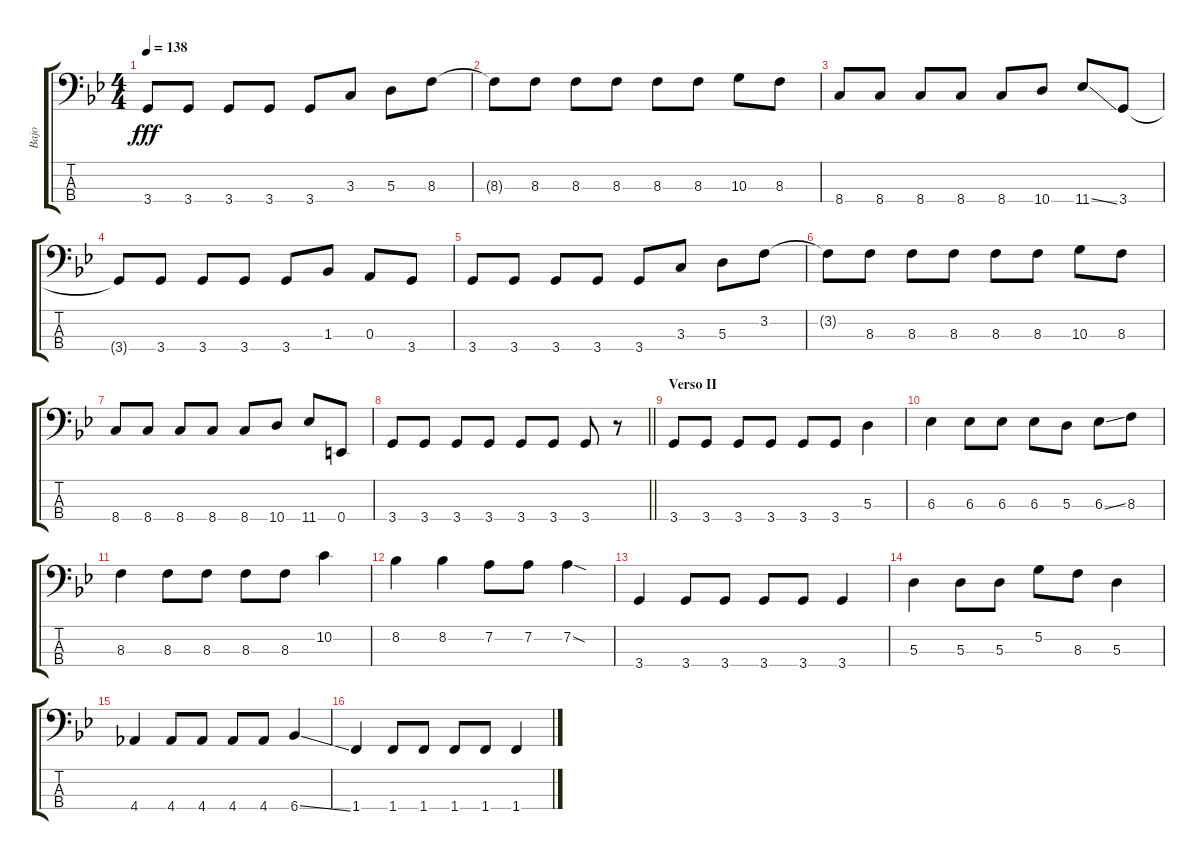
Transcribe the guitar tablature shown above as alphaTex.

\track ("Bajo" "Bajo") {instrument electricbassfinger}
\staff {score tabs}
\tuning (G2 D2 A1 E1) {hide}
\ts (4 4)
\tempo 138
\clef f4
\ks bb
3.4.8{dy fff} 3.4.8 3.4.8 3.4.8 3.4.8 3.3.8 5.3.8 8.3.8 |
8.3{t}.8 8.3.8 8.3.8 8.3.8 8.3.8 8.3.8 10.3.8 8.3.8 |
8.4.8 8.4.8 8.4.8 8.4.8 8.4.8 10.4.8 11.4{ss}.8 3.4.8 |
3.4{t}.8 3.4.8 3.4.8 3.4.8 3.4.8 1.3.8 0.3.8 3.4.8 |
3.4.8 3.4.8 3.4.8 3.4.8 3.4.8 3.3.8 5.3.8 3.2.8 |
3.2{t}.8 8.3.8 8.3.8 8.3.8 8.3.8 8.3.8 10.3.8 8.3.8 |
8.4.8 8.4.8 8.4.8 8.4.8 8.4.8 10.4.8 11.4.8 0.4.8 |
\barLineRight lightlight
3.4.8 3.4.8 3.4.8 3.4.8 3.4.8 3.4.8 3.4.8 r.8 |
\section ("" "Verso II")
3.4.8 3.4.8 3.4.8 3.4.8 3.4.8 3.4.8 5.3.4 |
6.3.4 6.3.8 6.3.8 6.3.8 5.3.8 6.3{ss}.8 8.3.8 |
8.3.4 8.3.8 8.3.8 8.3.8 8.3.8 10.2.4 |
8.2.4 8.2.4 7.2.8 7.2.8 7.2{sod}.4 |
3.4.4 3.4.8 3.4.8 3.4.8 3.4.8 3.4.4 |
5.3.4 5.3.8 5.3.8 5.2.8 8.3.8 5.3.4 |
4.4.4 4.4.8 4.4.8 4.4.8 4.4.8 6.4{ss}.4 |
1.4.4 1.4.8 1.4.8 1.4.8 1.4.8 1.4.4
